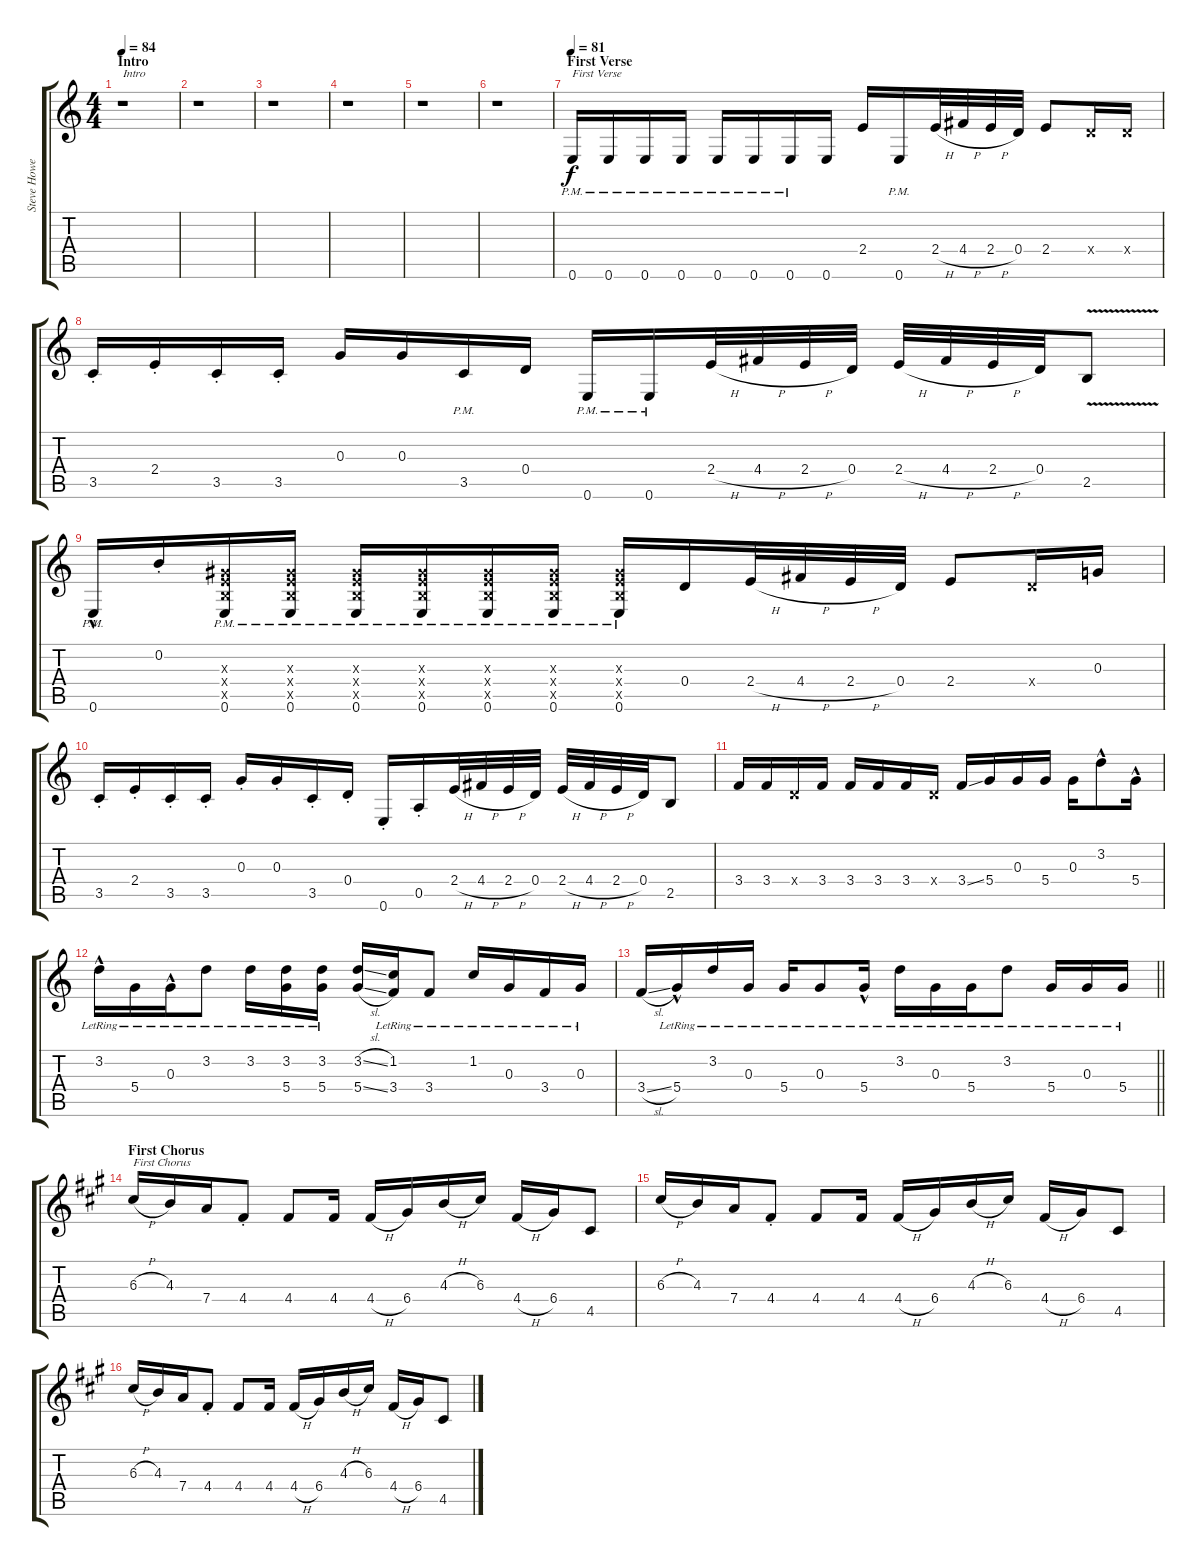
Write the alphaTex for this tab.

\track ("Steve Howe 1" "Steve Howe") {instrument overdrivenguitar}
\staff {score tabs}
\tuning (E4 B3 G3 D3 A2 E2) {hide}
\ts (4 4)
\section ("" "Intro")
\tempo 84
\clef g2
\ks c
r.1{txt "Intro" dy f instrument overdrivenguitar} |
r.1 |
r.1 |
r.1 |
r.1 |
r.1 |
\section ("" "First Verse")
\tempo 81
0.6{pm}.16{txt "First Verse"} 0.6{pm}.16 0.6{pm}.16 0.6{pm}.16 0.6{pm}.16 0.6{pm}.16 0.6{pm}.16 0.6.16 2.4.16 0.6{pm}.16 2.4{h}.32 4.4{h}.32 2.4{h}.32 0.4.32 2.4.8 0.4{x}.16 0.4{x}.16 |
3.5{st}.16 2.4{st}.16 3.5{st}.16 3.5{st}.16 0.3.16 0.3.16 3.5{pm}.16 0.4.16 0.6{pm}.16 0.6{pm}.16 2.4{h}.32 4.4{h}.32 2.4{h}.32 0.4.32 2.4{h}.32 4.4{h}.32 2.4{h}.32 0.4.32 2.5{v}.8 |
0.6{hac pm}.16 0.2{st}.16 (1.3{x} 2.4{x} 2.5{x} 0.6{pm}).16 (1.3{x} 2.4{x} 2.5{x} 0.6{pm}).16 (1.3{x} 2.4{x} 2.5{x} 0.6{pm}).16 (1.3{x} 2.4{x} 2.5{x} 0.6{pm}).16 (1.3{x} 2.4{x} 2.5{x} 0.6{pm}).16 (1.3{x} 2.4{x} 2.5{x} 0.6{pm}).16 (1.3{x} 2.4{x} 2.5{x} 0.6{pm}).16 0.4.16 2.4{h}.32 4.4{h}.32 2.4{h}.32 0.4.32 2.4.8 0.4{x}.16 0.3.16 |
3.5{st}.16 2.4{st}.16 3.5{st}.16 3.5{st}.16 0.3{st}.16 0.3{st}.16 3.5{st}.16 0.4{st}.16 0.6{st}.16 0.5{st}.16 2.4{h}.32 4.4{h}.32 2.4{h}.32 0.4.32 2.4{h}.32 4.4{h}.32 2.4{h}.32 0.4.32 2.5.8 |
3.4.16 3.4.16 0.4{x}.16 3.4.16 3.4.16 3.4.16 3.4.16 0.4{x}.16 3.4{ss}.16 5.4.16 0.3.16 5.4.16 0.3.16 3.2{hac}.8 5.4{hac}.16 |
3.2{hac lr}.16 5.4{lr}.16 0.3{hac lr}.16 3.2{lr}.8 3.2{lr}.16 (3.2{lr} 5.4{lr}).16 (3.2{lr} 5.4{lr}).16 (3.2{sl} 5.4{sl}).16 (1.2{lr} 3.4{lr}).16 3.4{lr}.8 1.2{lr}.16 0.3{lr}.16 3.4{lr}.16 0.3{lr}.16 |
\barLineRight lightlight
3.4{sl}.16 5.4{hac lr}.16 3.2{lr}.16 0.3{lr}.16 5.4{lr}.16 0.3{lr}.8 5.4{hac lr}.16 3.2{lr}.16 0.3{lr}.16 5.4{lr}.16 3.2{lr}.8 5.4{lr}.16 0.3{lr}.16 5.4{lr}.16 |
\section ("" "First Chorus")
\ks a
6.3{h}.16{txt "First Chorus"} 4.3.16 7.4.16 4.4{st}.8 4.4.8 4.4.16 4.4{h}.16 6.4.16 4.3{h}.16 6.3.16 4.4{h}.16 6.4.16 4.5.8 |
6.3{h}.16 4.3.16 7.4.16 4.4{st}.8 4.4.8 4.4.16 4.4{h}.16 6.4.16 4.3{h}.16 6.3.16 4.4{h}.16 6.4.16 4.5.8 |
6.3{h}.16 4.3.16 7.4.16 4.4{st}.8 4.4.8 4.4.16 4.4{h}.16 6.4.16 4.3{h}.16 6.3.16 4.4{h}.16 6.4.16 4.5.8
